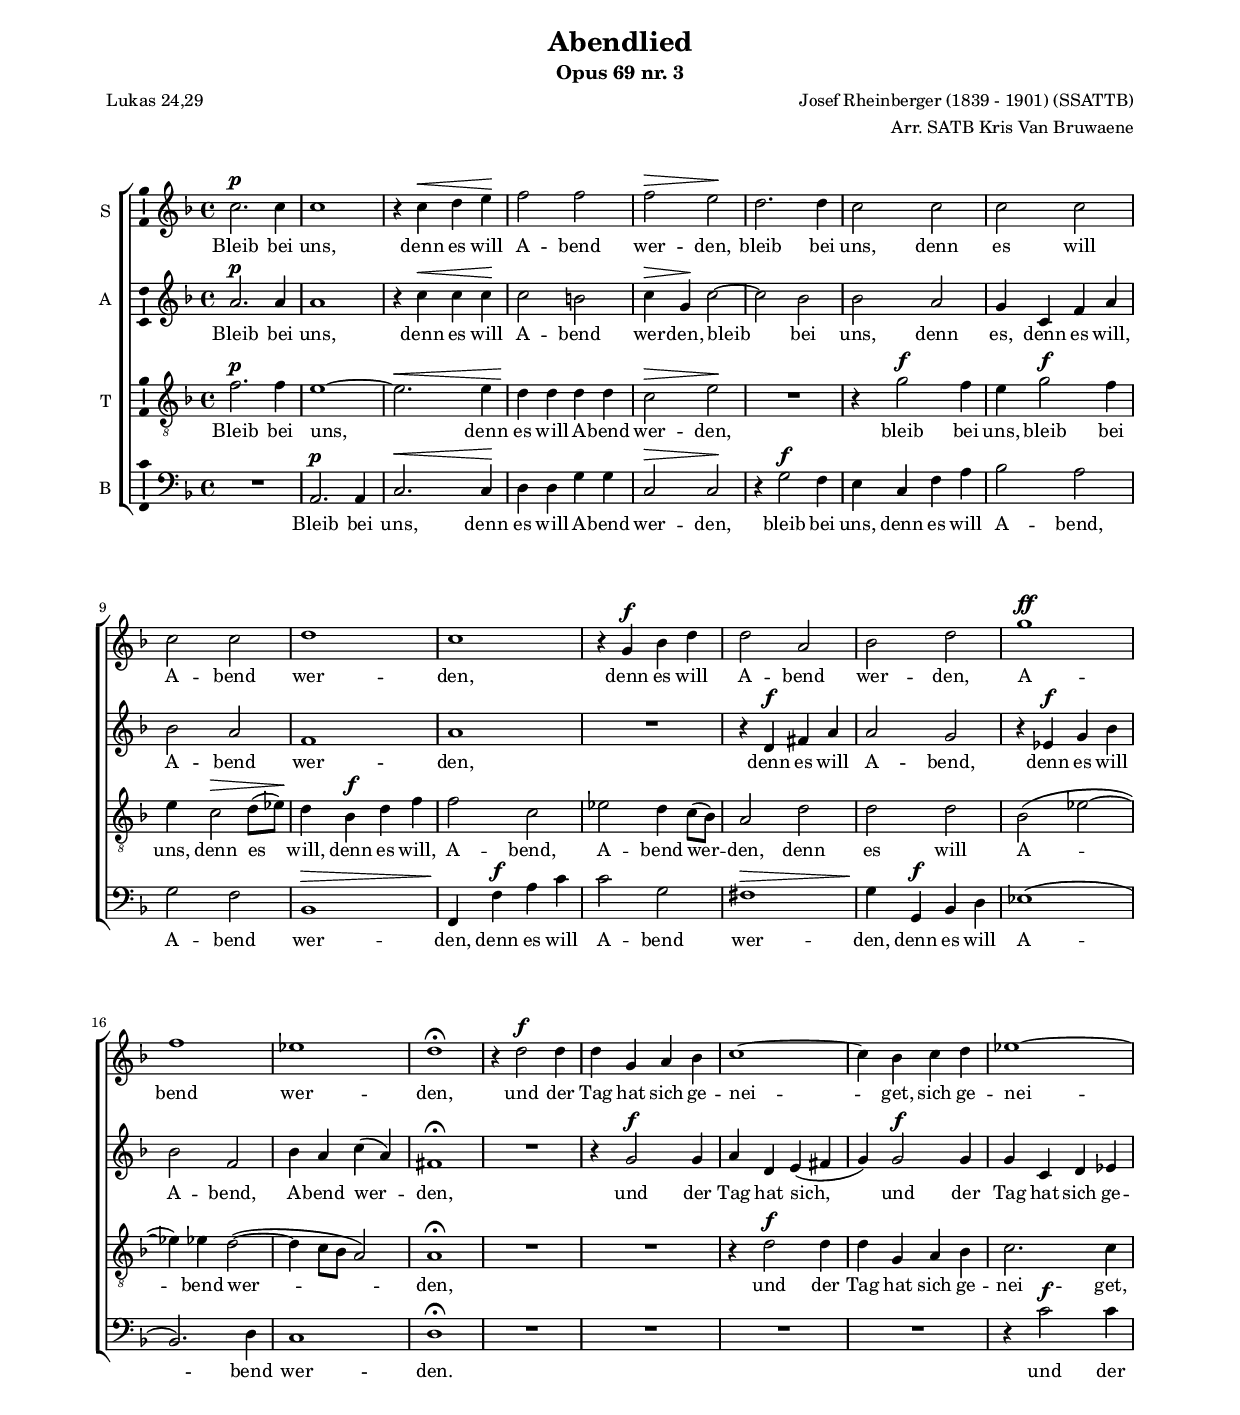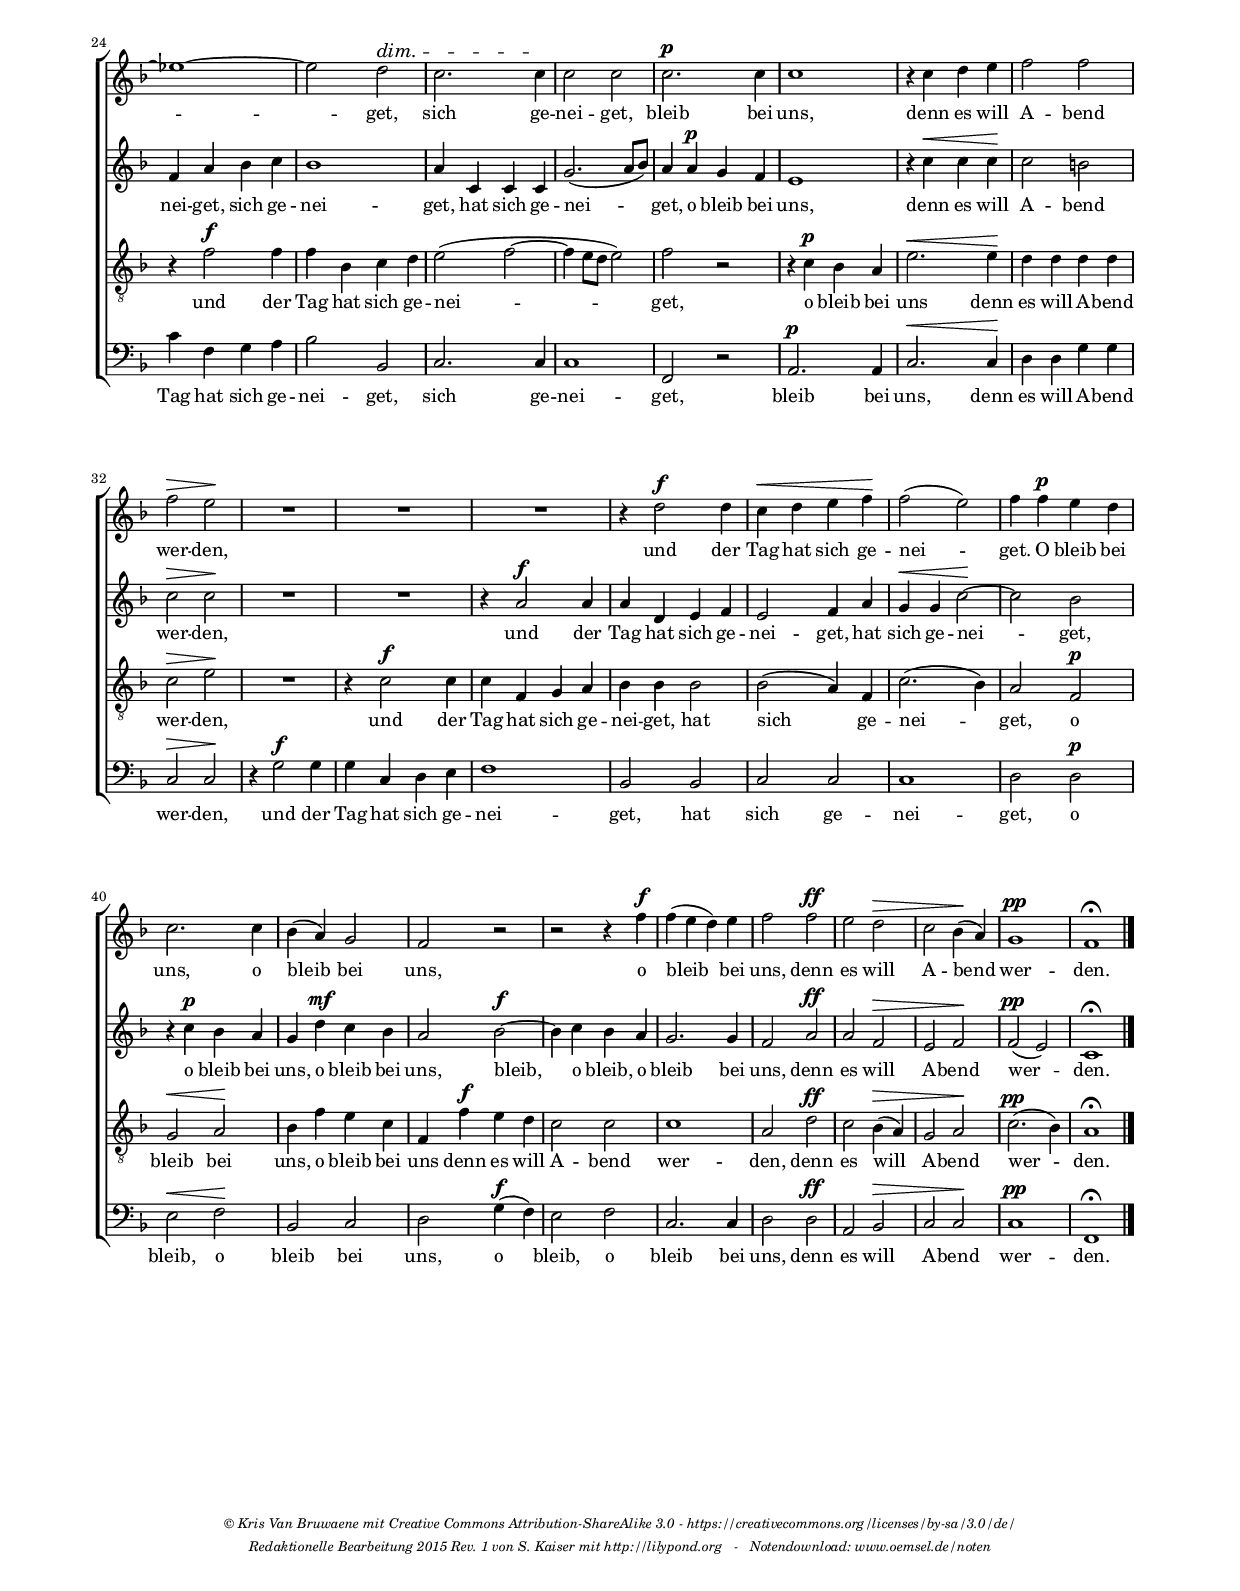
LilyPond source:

\version "2.18.2"

#(ly:set-option 'point-and-click #t)

%--------------------
% Editorial engraving modification of original sourcefile of Kris Van Bruwaene; musical content is not modified
% Maintainer: Sven Kaiser / e-mail: noten(at)oemsel.de
% abendlied_rheinberger_satz_bruwaene_satb.ly
% 2015-01-05


\header {
	title = "Abendlied"
	subtitle = "Opus 69 nr. 3"
        poet = "Lukas 24,29"
        composer = "Josef Rheinberger (1839 - 1901) (SSATTB)"
        arranger = "Arr. SATB Kris Van Bruwaene"
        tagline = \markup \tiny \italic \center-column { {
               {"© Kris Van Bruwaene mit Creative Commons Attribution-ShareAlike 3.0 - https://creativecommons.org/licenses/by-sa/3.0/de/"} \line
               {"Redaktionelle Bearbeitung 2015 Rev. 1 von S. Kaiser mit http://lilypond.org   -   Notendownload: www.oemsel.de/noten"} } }
}

#(set-global-staff-size 15)

\paper {
    paper-width = 21.0\cm
    paper-height = 29.7\cm
    top-margin = 0.4\cm
    bottom-margin = 1.3\cm
    left-margin = 1.8\cm
    right-margin = 1.8\cm
    ragged-bottom = ##t
    print-page-number = ##f
    markup-system-spacing = #'((basic-distance . 23) )
    system-system-spacing #'basic-distance = #20

}

global = { 
\time 4/4
\dynamicUp
\key f \major
}

Soprano = \relative c'' {
c2.\p c4
c1
r4 c\< d e\!
f2 f
f\> e\!
d2. d4
%7
c2 c
c c
c c
d1
c
%12
r4 g\f bes d
d2 a
bes d
g1\ff
f
es1
d1\fermata
r4 d2\f d4
d g, a bes
c1 ~
c4 bes c d
es1 ~
\once \override TextScript #'X-offset = #-4.0
\once \override TextScript #'Y-offset = #20
es ~ ^\markup{ \with-color #white \large {Pseudotext für oberen Rand} }
es2 d\dim
c2. c4\!
c2 c
c2.\p c4
c1
r4 c4 d e
f2 f
f\> e\!
R1*3
% 36
r4 d2\f d4
c4\< d e f\!
f2( e)
f4 f\p e d
c2. c4
bes( a) g2
f r
r2 r4 f'4\f
f( e d) e
f2 f\ff
e d\>
c bes4(\! a)
g1\pp
f\fermata 
\bar "|."
}

Alto = \relative c'' { 
a2.\p a4 
a1
r4 c\< c c\!
c2 b
c4\> g\! c2 ~
c2 bes
% 7
bes a
g4 c, f a
bes2 a
f1
a
R
%13
r4 d,\f fis a
a2 g
r4 es\f g bes
bes2 f
bes4 a c( a)
fis1\fermata
%19
R1
r4 g2\f g4
a d, e( fis
g4) g2\f g4 % r4 -> g4) 2015-01-17
g c, d es
f a bes c
%25
bes1
a4 c, c c
g'2.( a8 bes)
a4 a\p g f
e1
r4 c'\< c c\!
%31
c2 b
c\> c\!
R1*2
r4 a2\f a4
a d, e f
% 37
e2 f4 a % a4->f4 2015-01-17 
g\< g c2\! ~
c bes\!
r4 c\p bes a
g d'\mf c bes
a2 bes\f ~
% 43
bes4 c bes a
g2. g4
f2 a\ff
a2 f\>
e2 f\!
f(\pp e)
c1\fermata
\bar "|." 
}

Tenor = \relative c' {
\clef "G_8"
f2.\p f4
e1 ~
e2.\< e4
d\! d d d
c2\> e\!
R1
% 7
r4 g2\f f4
e4 g2\f f4
e c2\> d8( es)
d4\! bes\f d f
f2 c
es2 d4 c8( bes)
% 13
a2 d
d d
bes( es ~
es4) es d2( ~
d4 c8 bes a2)
a1\fermata
%19
R1*2
r4 d2\f d4
d g, a bes
c2. c4
r4 f2\f f4
% 25
f bes, c d
e2( f2 ~
f4 e8 d e2)
f r
r4 c\p bes a
e'2.\< e4\!
%31
d\! d d d
c2\> e\!
R1
r4 c2\f c4
c f, g a
bes bes bes2
% 37
bes2( a4) f
c'2.( bes4)
a2 f\p % f2 -> a2 2015-01-17
g\< a\!
% 41
bes4 f' e c4 % bes2. -> bes4 f' e 2015-01-17, verzacht de kwarten ts sopraan en alt
f, f'\f e d
c2 c
c1
a2 d\ff
c2 bes4(\> a)
g2 a\!
c2.(\pp bes4)
a1\fermata
\bar "|." 
}

Bass = \relative c {
\clef bass
R1
a2.\p  a4
c2.\< c4\!
d4 d g g
c,2\> c\!
r4 g'2\f f4
% 7
e c f a
bes2 a
g f
bes,1\>
f4\! f'\f a c
c2 g
% 13
fis1\>
g4\! g,\f bes d
es1(
bes2.) d4
c1
d\fermata
R1*4
r4 c'2 \f c4
c f, g a
bes2 bes,
c2. c4
c1
f,2 r
a2.\p a4
c2.\< c4\!
% 31
d d g g 
c,2\> c\!
r4 g'2\f g4
g c, d e
f1
bes,2 bes
% 37
c c
c1
d2 d\p
e\< f\!
bes, c
d g4(\f f)
e2 f
c2. c4
d2 d\ff
a bes\>
c c\!
c1\pp
f,\fermata
\bar "|."
}

sopLyrics = \lyricmode {
Bleib bei uns, denn es will A -- bend wer -- den,
bleib bei uns, denn es will A -- bend wer -- den,
denn es will A -- bend wer -- den, A -- bend wer -- den,
und der Tag hat sich ge -- nei -- get, 
sich ge -- nei -- get, sich ge -- nei -- get, 
bleib bei uns, denn es will A -- bend wer -- den,
und der Tag hat sich ge -- nei -- get.
O bleib bei uns, o bleib bei uns, o bleib bei uns,
denn es will A -- bend wer -- den. 
}

altLyrics = \lyricmode {
Bleib bei uns, denn es will A -- bend wer -- den,
bleib bei uns, denn es, denn es will, A -- bend wer -- den, 
denn es will A -- bend, denn es will  A -- bend,  A -- bend wer -- den,
und der Tag hat sich, und der Tag hat sich ge -- nei -- get,
sich ge -- nei -- get, hat sich ge -- nei -- get,
o bleib bei uns, denn es will A -- bend wer -- den,
und der Tag hat sich ge -- nei -- get, hat sich ge -- nei -- get,
o bleib bei uns, o bleib bei uns, bleib, o bleib, 
o bleib bei uns,
denn es will A -- bend wer -- den.
}

tenLyrics = \lyricmode {
Bleib bei uns, denn es will A -- bend wer -- den,
bleib bei uns, bleib bei uns, denn es will, denn es will, 
A -- bend, A -- bend wer -- den, denn es will A -- bend wer -- den,
und der Tag hat sich ge -- nei -- get, 
und der Tag hat sich ge -- nei -- get,
o bleib bei uns denn es will A -- bend wer -- den,
und der Tag hat sich ge -- nei -- get, hat sich ge -- nei -- get, 
o bleib bei uns, o bleib bei uns denn es will A -- bend wer -- den,
denn es will A -- bend wer -- den.
}

basLyrics = \lyricmode {
Bleib bei uns, denn es will A -- bend wer -- den,
bleib bei uns, denn es will A -- bend, A -- bend wer -- den,
denn es will A -- bend wer -- den, 
denn es will A -- bend wer -- den.
und der Tag hat sich ge -- nei -- get, 
sich ge -- nei -- get, 
bleib bei uns, denn es will A -- bend wer -- den,
und der Tag hat sich ge -- nei -- get, hat sich ge -- nei -- get,
o bleib, o bleib bei uns, o bleib, o bleib bei uns,
denn es will A -- bend wer -- den. 
}

\score {
  <<
		\new ChoirStaff {
			<<
			\new Staff = sopStaff \with { \consists "Ambitus_engraver"} { 
			    \set Staff.instrumentName = "S" 
			    \set Staff.midiInstrument = "voice oohs"
			    \new Voice = sopVoice { 
				\global 
				\Soprano
			    } 
			}
                        \new Lyrics = "sopmainlyrics" \lyricsto sopVoice \sopLyrics
			
			\new Staff = altStaff \with { \consists "Ambitus_engraver"} { 
			    \set Staff.instrumentName = "A"
			    \set Staff.midiInstrument = "voice oohs"
			    \new Voice = altVoice { 
				\global
				\Alto
			    } 
			}
			\new Lyrics = "altmainlyrics" \lyricsto altVoice \altLyrics
		
			\new Staff = tenorStaff \with { \consists "Ambitus_engraver"} { 
			    \set Staff.instrumentName = "T"
			    \set Staff.midiInstrument = "voice oohs"
			    \new Voice = tenVoice { 
				\global 
				\Tenor
			    } 
			}
			\new Lyrics = "tenmainlyrics" \lyricsto tenVoice \tenLyrics
		
			\new Staff = bassStaff \with { \consists "Ambitus_engraver"} { 
			    \set Staff.instrumentName = "B"
			    \set Staff.midiInstrument = "voice oohs"
			    \new Voice = basVoice { 
				\global 
				\Bass
			    } 
			}
			\new Lyrics = "basmainlyrics" \lyricsto basVoice \basLyrics
			>>
		}
  >>
  \layout {
  	% Steuert die Höhe der Taktnummerierung über dem System        
        \context { \Score \override BarNumber.padding = #2.0 } 
        % steuert die Einrückung des ersten Systems; Standardwert = automatisch eingerückt
        indent = #4
  }
\midi {
      \context {
      \Score
          tempoWholesPerMinute = #(ly:make-moment 66 4)
      }
}
}
